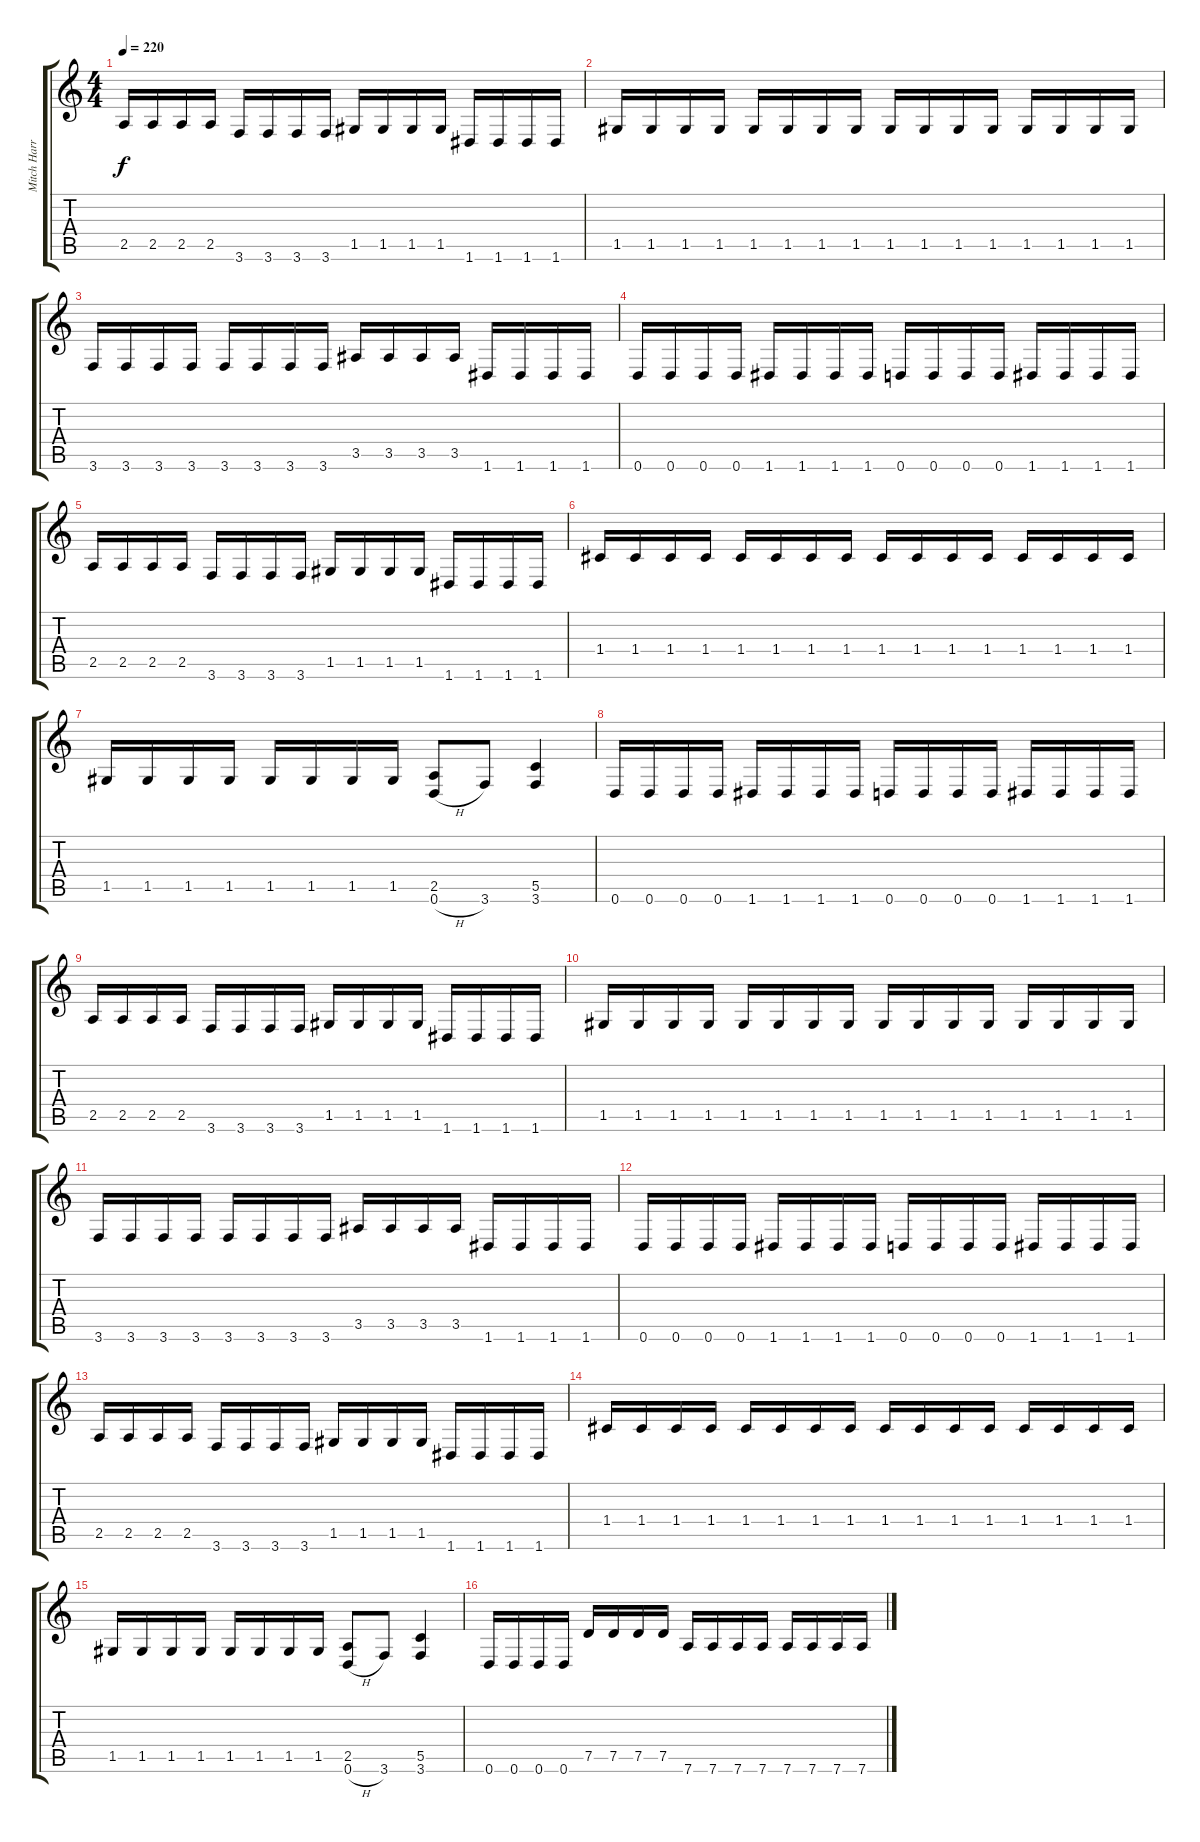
\track ("Mitch Harris (Guitar 1) " "Mitch Harr") {instrument distortionguitar}
\staff {score tabs}
\tuning (D4 A3 F3 C3 G2 D2) {hide}
\ts (4 4)
\tempo 220
\clef g2
\ks c
2.5.16{dy f} 2.5.16 2.5.16 2.5.16 3.6.16 3.6.16 3.6.16 3.6.16 1.5.16 1.5.16 1.5.16 1.5.16 1.6.16 1.6.16 1.6.16 1.6.16 |
1.5.16 1.5.16 1.5.16 1.5.16 1.5.16 1.5.16 1.5.16 1.5.16 1.5.16 1.5.16 1.5.16 1.5.16 1.5.16 1.5.16 1.5.16 1.5.16 |
3.6.16 3.6.16 3.6.16 3.6.16 3.6.16 3.6.16 3.6.16 3.6.16 3.5.16 3.5.16 3.5.16 3.5.16 1.6.16 1.6.16 1.6.16 1.6.16 |
0.6.16 0.6.16 0.6.16 0.6.16 1.6.16 1.6.16 1.6.16 1.6.16 0.6.16 0.6.16 0.6.16 0.6.16 1.6.16 1.6.16 1.6.16 1.6.16 |
2.5.16 2.5.16 2.5.16 2.5.16 3.6.16 3.6.16 3.6.16 3.6.16 1.5.16 1.5.16 1.5.16 1.5.16 1.6.16 1.6.16 1.6.16 1.6.16 |
1.4.16 1.4.16 1.4.16 1.4.16 1.4.16 1.4.16 1.4.16 1.4.16 1.4.16 1.4.16 1.4.16 1.4.16 1.4.16 1.4.16 1.4.16 1.4.16 |
1.5.16 1.5.16 1.5.16 1.5.16 1.5.16 1.5.16 1.5.16 1.5.16 (2.5 0.6{h}).8 3.6.8 (5.5 3.6).4 |
0.6.16 0.6.16 0.6.16 0.6.16 1.6.16 1.6.16 1.6.16 1.6.16 0.6.16 0.6.16 0.6.16 0.6.16 1.6.16 1.6.16 1.6.16 1.6.16 |
2.5.16 2.5.16 2.5.16 2.5.16 3.6.16 3.6.16 3.6.16 3.6.16 1.5.16 1.5.16 1.5.16 1.5.16 1.6.16 1.6.16 1.6.16 1.6.16 |
1.5.16 1.5.16 1.5.16 1.5.16 1.5.16 1.5.16 1.5.16 1.5.16 1.5.16 1.5.16 1.5.16 1.5.16 1.5.16 1.5.16 1.5.16 1.5.16 |
3.6.16 3.6.16 3.6.16 3.6.16 3.6.16 3.6.16 3.6.16 3.6.16 3.5.16 3.5.16 3.5.16 3.5.16 1.6.16 1.6.16 1.6.16 1.6.16 |
0.6.16 0.6.16 0.6.16 0.6.16 1.6.16 1.6.16 1.6.16 1.6.16 0.6.16 0.6.16 0.6.16 0.6.16 1.6.16 1.6.16 1.6.16 1.6.16 |
2.5.16 2.5.16 2.5.16 2.5.16 3.6.16 3.6.16 3.6.16 3.6.16 1.5.16 1.5.16 1.5.16 1.5.16 1.6.16 1.6.16 1.6.16 1.6.16 |
1.4.16 1.4.16 1.4.16 1.4.16 1.4.16 1.4.16 1.4.16 1.4.16 1.4.16 1.4.16 1.4.16 1.4.16 1.4.16 1.4.16 1.4.16 1.4.16 |
1.5.16 1.5.16 1.5.16 1.5.16 1.5.16 1.5.16 1.5.16 1.5.16 (2.5 0.6{h}).8 3.6.8 (5.5 3.6).4 |
0.6.16 0.6.16 0.6.16 0.6.16 7.5.16 7.5.16 7.5.16 7.5.16 7.6.16 7.6.16 7.6.16 7.6.16 7.6.16 7.6.16 7.6.16 7.6.16
